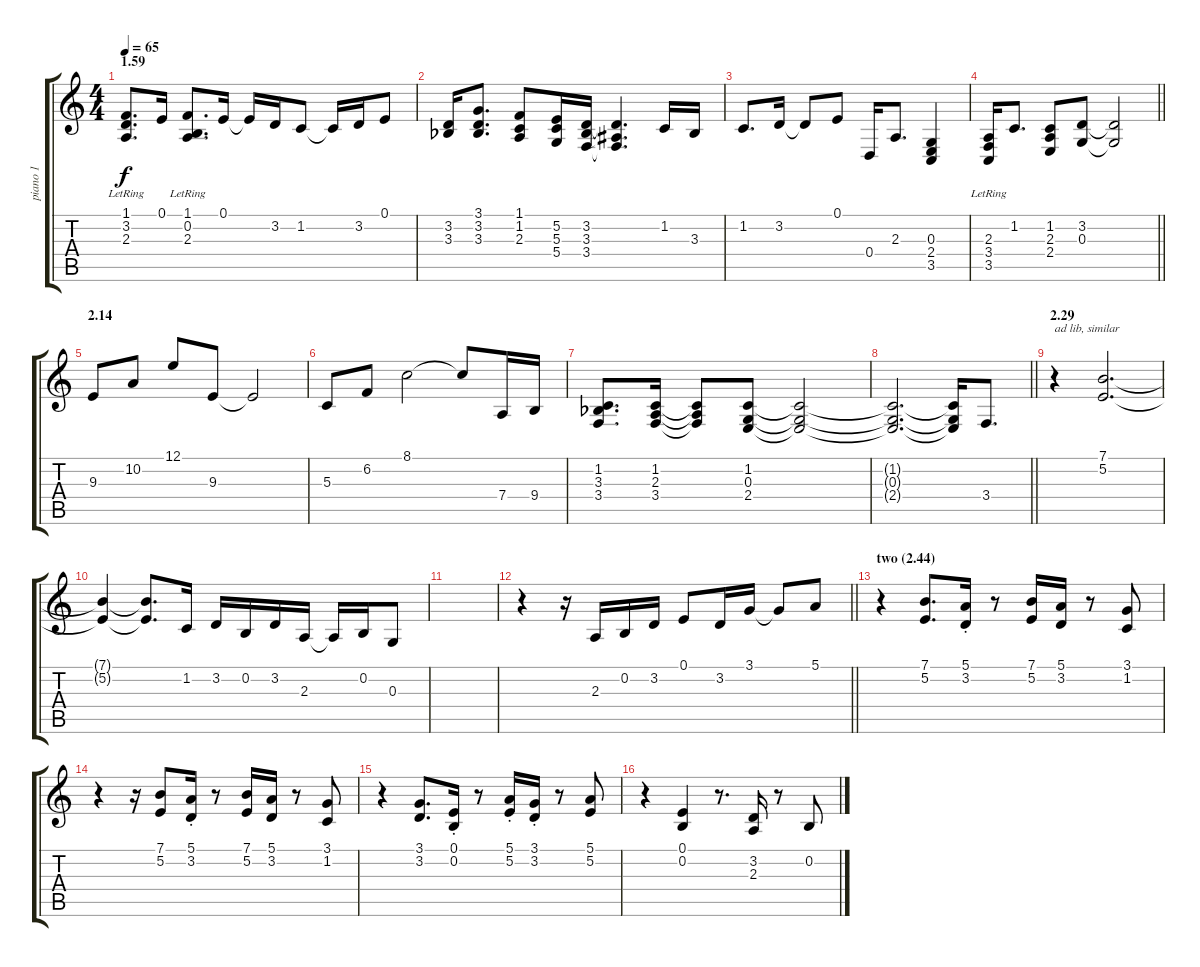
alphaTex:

\track ("piano 1" "piano 1") {instrument electricpiano1}
\staff {score tabs}
\tuning (E4 B3 G3 D3 A2 E2) {hide}
\ts (4 4)
\section ("" "1.59")
\tempo 65
\clef g2
\ks c
(1.1 3.2{lr} 2.3{lr}).8{d dy f} 0.1.16 (1.1 0.2{lr} 2.3{lr}).8{d} 0.1.16 0.1{t}.16 3.2.16 1.2.8 1.2{t}.16 3.2.16 0.1.8 |
(3.2 3.3{acc b}).16 (3.1 3.2 3.3{acc b}).8{d} (1.1 1.2 2.3).8 (5.2 5.3 5.4).16 (3.2 3.3{acc b} 3.4).16 (3.2{t} 3.3{t} 3.4{t}).4{d} 1.2.16 3.3{acc b}.16 |
1.2.8{d} 3.2.16 3.2{t}.8 0.1.8 0.4.16 2.3.8{d} (0.3 2.4 3.5).4 |
\barLineRight lightlight
(2.3 3.4{lr} 3.5{lr}).16 1.2.8{d} (1.2 2.3 2.4).8 (3.2 0.3).8 (3.2{t} 0.3{t}).2 |
\section ("" "2.14")
9.3.8 10.2.8 12.1.8 9.3.8 9.3{t}.2 |
5.3.8 6.2.8 8.1.2 8.1{t}.8 7.4.16 9.4.16 |
(1.2 3.3{acc b} 3.4).8{d} (1.2 2.3 3.4).16 (1.2{t} 2.3{t} 3.4{t}).8 (1.2 0.3 2.4).8 (1.2{t} 0.3{t} 2.4{t}).2 |
\barLineRight lightlight
(1.2{t} 0.3{t} 2.4{t}).2{d} (1.2{t} 0.3{t} 2.4{t}).16 3.4.8{d} |
\section ("" "2.29")
r.4{txt "ad lib, similar"} (7.1 5.2).2{d} |
(7.1{t} 5.2{t}).4 (7.1{t} 5.2{t}).8{d} 1.2.16 3.2.16 0.2.16 3.2.16 2.3.16 2.3{t}.16 0.2.16 0.3.8 |
|
\barLineRight lightlight
r.4 r.16 2.3.16 0.2.16 3.2.16 0.1.8 3.2.16 3.1.16 3.1{t}.8 5.1.8 |
\section ("" "two (2.44)")
r.4 (7.1 5.2).8{d} (5.1{st} 3.2{st}).16 r.8 (7.1 5.2).16 (5.1 3.2).16 r.8 (3.1 1.2).8 |
r.4 r.16 (7.1 5.2).8 (5.1{st} 3.2{st}).16 r.8 (7.1 5.2).16 (5.1 3.2).16 r.8 (3.1 1.2).8 |
r.4 (3.1 3.2).8{d} (0.1{st} 0.2{st}).16 r.8 (5.1{st} 5.2{st}).16 (3.1{st} 3.2{st}).16 r.8 (5.1 5.2).8 |
r.4 (0.1 0.2).4 r.8{d} (3.2 2.3).16 r.8 0.2.8
